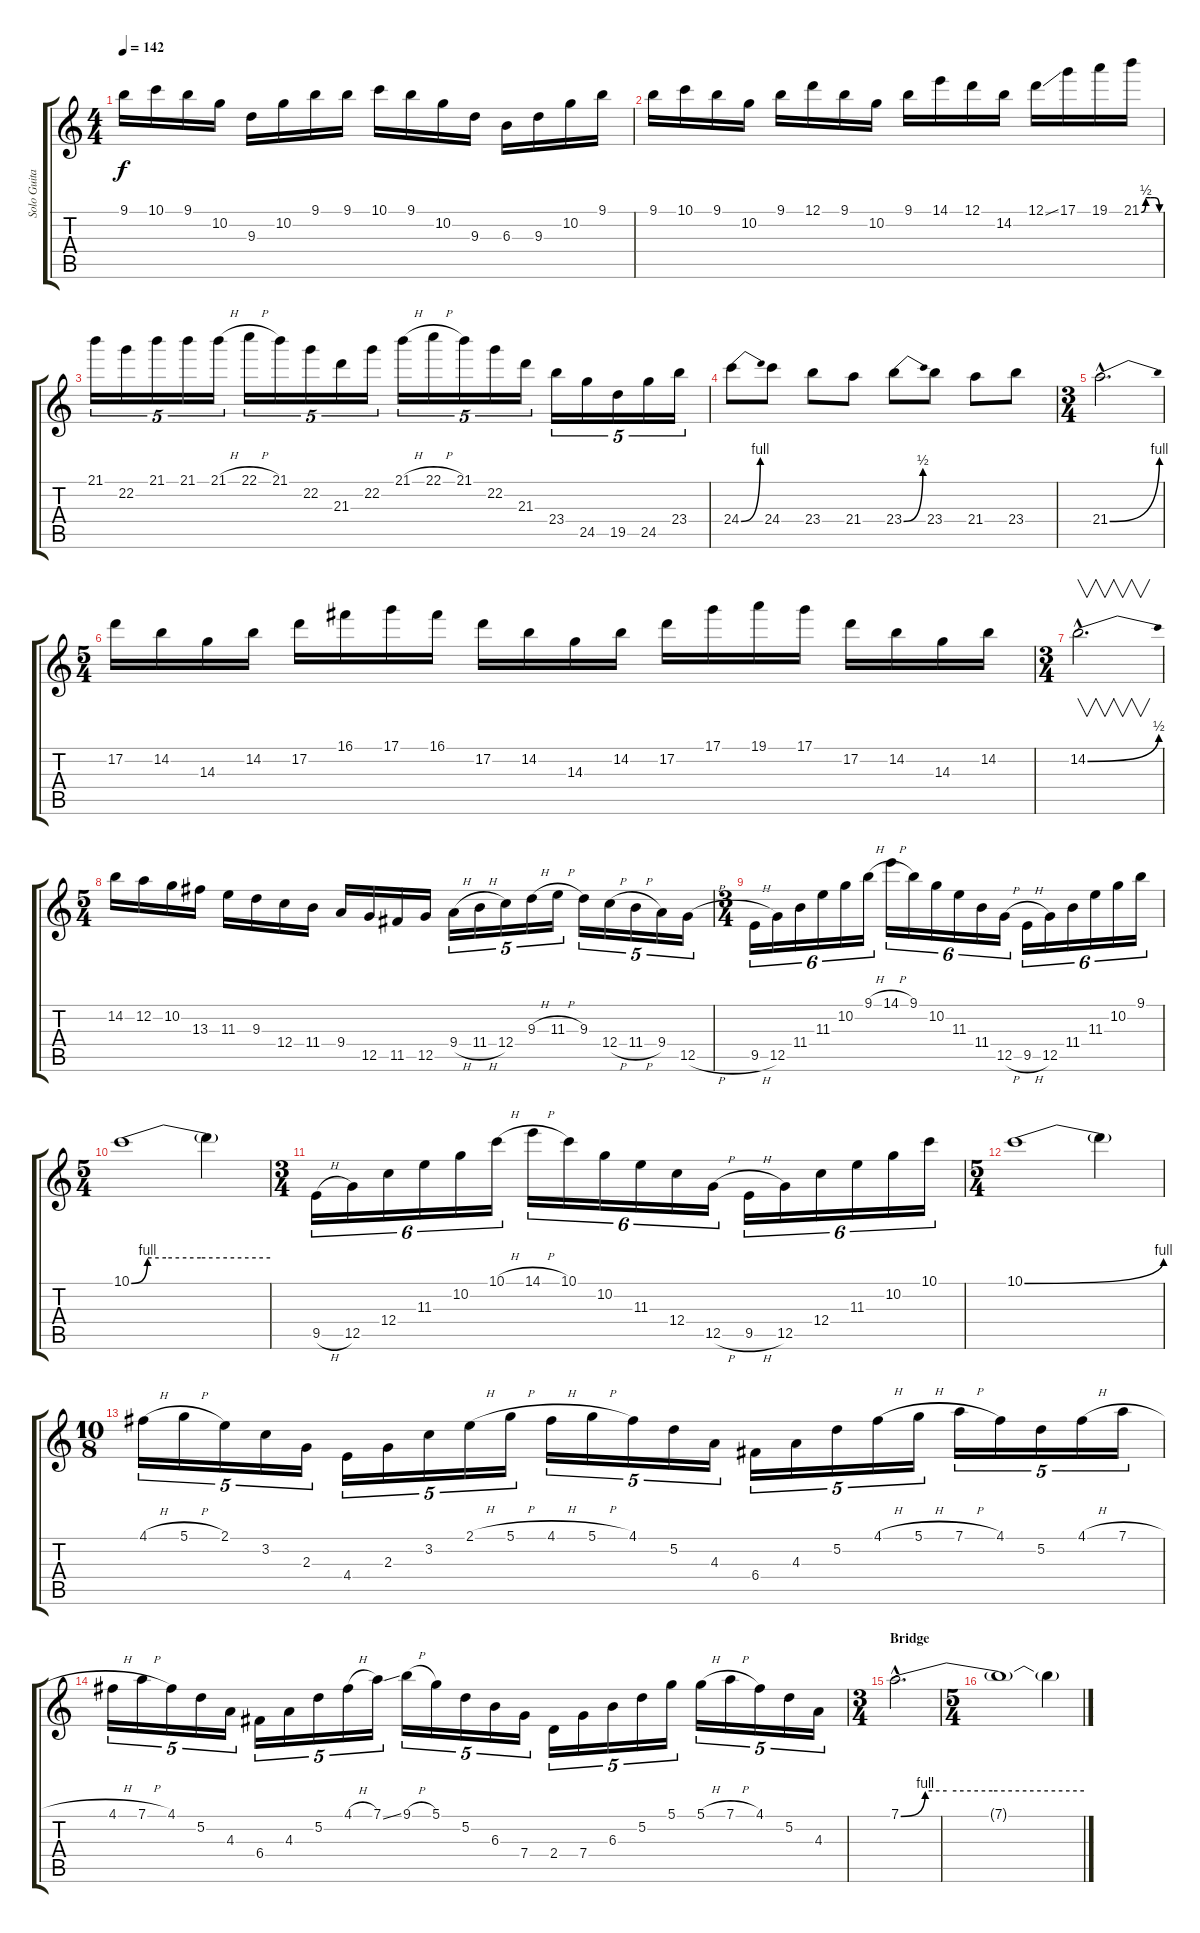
\track ("Solo Guitar" "Solo Guita") {instrument distortionguitar}
\staff {score tabs}
\tuning (D4 A3 F3 C3 G2 C2) {hide}
\ts (4 4)
\tempo 142
\clef g2
\ks c
9.1.16{dy f} 10.1.16 9.1.16 10.2.16 9.3.16 10.2.16 9.1.16 9.1.16 10.1.16 9.1.16 10.2.16 9.3.16 6.3.16 9.3.16 10.2.16 9.1.16 |
9.1.16 10.1.16 9.1.16 10.2.16 9.1.16 12.1.16 9.1.16 10.2.16 9.1.16 14.1.16 12.1.16 14.2.16 12.1{ss}.16 17.1.16 19.1.16 21.1{be (custom 0 0 15 2 30 2 45 2 60 0)}.16 |
21.1.16{tu (5 4)} 22.2.16{tu (5 4)} 21.1.16{tu (5 4)} 21.1.16{tu (5 4)} 21.1{h}.16{tu (5 4)} 22.1{h}.16{tu (5 4)} 21.1.16{tu (5 4)} 22.2.16{tu (5 4)} 21.3.16{tu (5 4)} 22.2.16{tu (5 4)} 21.1{h}.16{tu (5 4)} 22.1{h}.16{tu (5 4)} 21.1.16{tu (5 4)} 22.2.16{tu (5 4)} 21.3.16{tu (5 4)} 23.4.16{tu (5 4)} 24.5.16{tu (5 4)} 19.5.16{tu (5 4)} 24.5.16{tu (5 4)} 23.4.16{tu (5 4)} |
24.4{be (bend 0 0 60 4)}.8 24.4.8 23.4.8 21.4.8 23.4{be (bend 0 0 60 2)}.8 23.4.8 21.4.8 23.4.8 |
\ts (3 4)
21.4{be (bend 0 0 60 4) hac}.2{d} |
\ts (5 4)
17.2.16 14.2.16 14.3.16 14.2.16 17.2.16 16.1.16 17.1.16 16.1.16 17.2.16 14.2.16 14.3.16 14.2.16 17.2.16 17.1.16 19.1.16 17.1.16 17.2.16 14.2.16 14.3.16 14.2.16 |
\ts (3 4)
14.2{be (bend 0 0 60 2) hac}.2{v d} |
\ts (5 4)
14.2.16 12.2.16 10.2.16 13.3.16 11.3.16 9.3.16 12.4.16 11.4.16 9.4.16 12.5.16 11.5.16 12.5.16 9.4{h}.16{tu (5 4)} 11.4{h}.16{tu (5 4)} 12.4.16{tu (5 4)} 9.3{h}.16{tu (5 4)} 11.3{h}.16{tu (5 4)} 9.3.16{tu (5 4)} 12.4{h}.16{tu (5 4)} 11.4{h}.16{tu (5 4)} 9.4.16{tu (5 4)} 12.5{h}.16{tu (5 4)} |
\ts (3 4)
9.5{h}.16{tu (6 4)} 12.5.16{tu (6 4)} 11.4.16{tu (6 4)} 11.3.16{tu (6 4)} 10.2.16{tu (6 4)} 9.1{h}.16{tu (6 4)} 14.1{h}.16{tu (6 4)} 9.1.16{tu (6 4)} 10.2.16{tu (6 4)} 11.3.16{tu (6 4)} 11.4.16{tu (6 4)} 12.5{h}.16{tu (6 4)} 9.5{h}.16{tu (6 4)} 12.5.16{tu (6 4)} 11.4.16{tu (6 4)} 11.3.16{tu (6 4)} 10.2.16{tu (6 4)} 9.1.16{tu (6 4)} |
\ts (5 4)
10.1{be (custom 0 0 7 4 15 4 30 4 60 4)}.1 10.1{t}.4 |
\ts (3 4)
9.5{h}.16{tu (6 4)} 12.5.16{tu (6 4)} 12.4.16{tu (6 4)} 11.3.16{tu (6 4)} 10.2.16{tu (6 4)} 10.1{h}.16{tu (6 4)} 14.1{h}.16{tu (6 4)} 10.1.16{tu (6 4)} 10.2.16{tu (6 4)} 11.3.16{tu (6 4)} 12.4.16{tu (6 4)} 12.5{h}.16{tu (6 4)} 9.5{h}.16{tu (6 4)} 12.5.16{tu (6 4)} 12.4.16{tu (6 4)} 11.3.16{tu (6 4)} 10.2.16{tu (6 4)} 10.1.16{tu (6 4)} |
\ts (5 4)
10.1{be (bend 0 0 60 4)}.1 10.1{t}.4 |
\ts (10 8)
4.1{h}.16{tu (5 4)} 5.1{h}.16{tu (5 4)} 2.1.16{tu (5 4)} 3.2.16{tu (5 4)} 2.3.16{tu (5 4)} 4.4.16{tu (5 4)} 2.3.16{tu (5 4)} 3.2.16{tu (5 4)} 2.1{h}.16{tu (5 4)} 5.1{h}.16{tu (5 4)} 4.1{h}.16{tu (5 4)} 5.1{h}.16{tu (5 4)} 4.1.16{tu (5 4)} 5.2.16{tu (5 4)} 4.3.16{tu (5 4)} 6.4.16{tu (5 4)} 4.3.16{tu (5 4)} 5.2.16{tu (5 4)} 4.1{h}.16{tu (5 4)} 5.1{h}.16{tu (5 4)} 7.1{h}.16{tu (5 4)} 4.1.16{tu (5 4)} 5.2.16{tu (5 4)} 4.1{h}.16{tu (5 4)} 7.1{h}.16{tu (5 4)} |
4.1{h}.16{tu (5 4)} 7.1{h}.16{tu (5 4)} 4.1.16{tu (5 4)} 5.2.16{tu (5 4)} 4.3.16{tu (5 4)} 6.4.16{tu (5 4)} 4.3.16{tu (5 4)} 5.2.16{tu (5 4)} 4.1{h}.16{tu (5 4)} 7.1{ss}.16{tu (5 4)} 9.1{h}.16{tu (5 4)} 5.1.16{tu (5 4)} 5.2.16{tu (5 4)} 6.3.16{tu (5 4)} 7.4.16{tu (5 4)} 2.4.16{tu (5 4)} 7.4.16{tu (5 4)} 6.3.16{tu (5 4)} 5.2.16{tu (5 4)} 5.1.16{tu (5 4)} 5.1{h}.16{tu (5 4)} 7.1{h}.16{tu (5 4)} 4.1.16{tu (5 4)} 5.2.16{tu (5 4)} 4.3.16{tu (5 4)} |
\ts (3 4)
\section ("" "Bridge")
7.1{be (custom 0 0 8 4 15 4 30 4 60 4) hac}.2{d} |
\ts (5 4)
7.1{t}.1 7.1{t}.4
